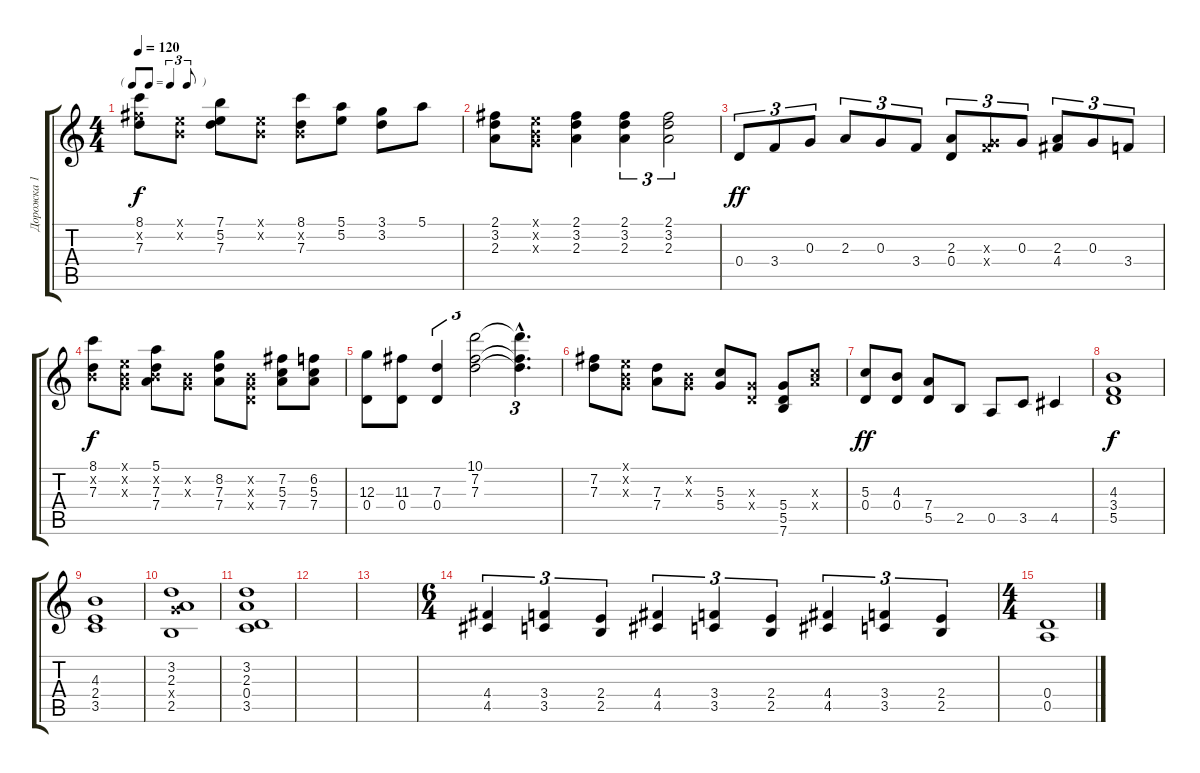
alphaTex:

\track ("Дорожка 1" "Дорожка 1") {instrument acousticguitarsteel}
\staff {score tabs}
\tuning (E4 B3 G3 D3 A2 E2) {hide}
\ts (4 4)
\tf triplet8th
\tempo 120
\clef g2
\ks c
(8.1 7.2{x} 7.3).8{dy f} (0.1{x} 0.2{x}).8 (7.1 5.2 7.3).8 (0.1{x} 0.2{x}).8 (8.1 0.2{x} 7.3).8 (5.1 5.2).8 (3.1 3.2).8 5.1.8 |
(2.1 3.2 2.3).8 (0.1{x} 0.2{x} 0.3{x}).8 (2.1 3.2 2.3).4 (2.1 3.2 2.3).4{tu (3 2)} (2.1 3.2 2.3).2{tu (3 2)} |
0.4.8{tu (3 2) dy ff} 3.4.8{tu (3 2)} 0.3.8{tu (3 2)} 2.3.8{tu (3 2)} 0.3.8{tu (3 2)} 3.4.8{tu (3 2)} (2.3 0.4).8{tu (3 2)} (0.3{x} 3.4{x}).8{tu (3 2)} 0.3.8{tu (3 2)} (2.3 4.4).8{tu (3 2)} 0.3.8{tu (3 2)} 3.4.8{tu (3 2)} |
(8.1 0.2{x} 7.3).8{dy f} (0.1{x} 0.2{x} 0.3{x}).8 (5.1 0.2{x} 7.3 7.4).8 (0.2{x} 0.3{x}).8 (8.2 7.3 7.4).8 (0.2{x} 0.3{x} 0.4{x}).8 (7.2 5.3 7.4).8 (6.2 5.3 7.4).8 |
(12.3 0.4).8 (11.3 0.4).8 (7.3 0.4).4{tu (3 2)} (10.1 7.2 7.3).2{tu (3 2)} (10.1{hac t} 7.2{hac t} 7.3{hac t}).4{d tu (3 2)} |
(7.2 7.3).8 (0.1{x} 0.2{x} 0.3{x}).8 (7.3 7.4).8 (0.2{x} 0.3{x}).8 (5.3 5.4).8 (0.3{x} 0.4{x}).8 (5.4 5.5 7.6).8 (5.3{x} 7.4{x}).8 |
(5.3 0.4).8{dy ff} (4.3 0.4).8 (7.4 5.5).8 2.5.8 0.5.8 3.5.8 4.5.4 |
(4.3 3.4 5.5).1{dy f} |
(4.3 2.4 3.5).1 |
(3.2 2.3 5.4{x} 2.5).1 |
(3.2 2.3 0.4 3.5).1 |
|
|
\ts (6 4)
(4.4 4.5).4{tu (3 2)} (3.4 3.5).4{tu (3 2)} (2.4 2.5).4{tu (3 2)} (4.4 4.5).4{tu (3 2)} (3.4 3.5).4{tu (3 2)} (2.4 2.5).4{tu (3 2)} (4.4 4.5).4{tu (3 2)} (3.4 3.5).4{tu (3 2)} (2.4 2.5).4{tu (3 2)} |
\ts (4 4)
(0.4 0.5).1
